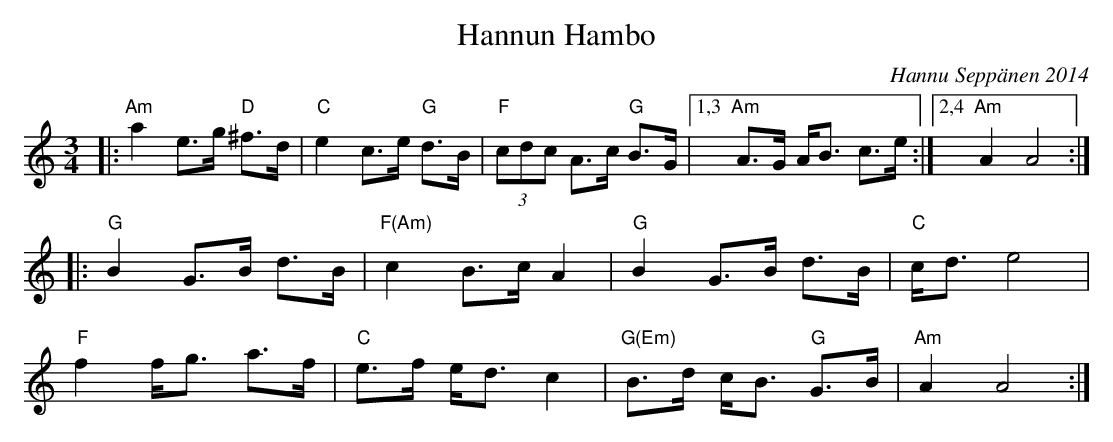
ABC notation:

X:1
T: Hannun Hambo
C: Hannu Sepp\"anen 2014
M: 3/4
L: 1/8
K: Am
|:\
"Am"a2 e>g "D"^f>d | "C"e2 c>e "G"d>B | "F"(3cdc A>c "G"B>G |\
[1,3 "Am"A>G A<B c>e :|[2,4 "Am"A2 A4 :|
|:\
"G"B2 G>B d>B | "F(Am)"c2 B>c A2 | "G"B2 G>B d>B | "C"c<d e4 |
"F"f2 f<g a>f | "C"e>f e<d c2 | "G(Em)"B>d c<B "G"G>B | "Am"A2 A4 :|
